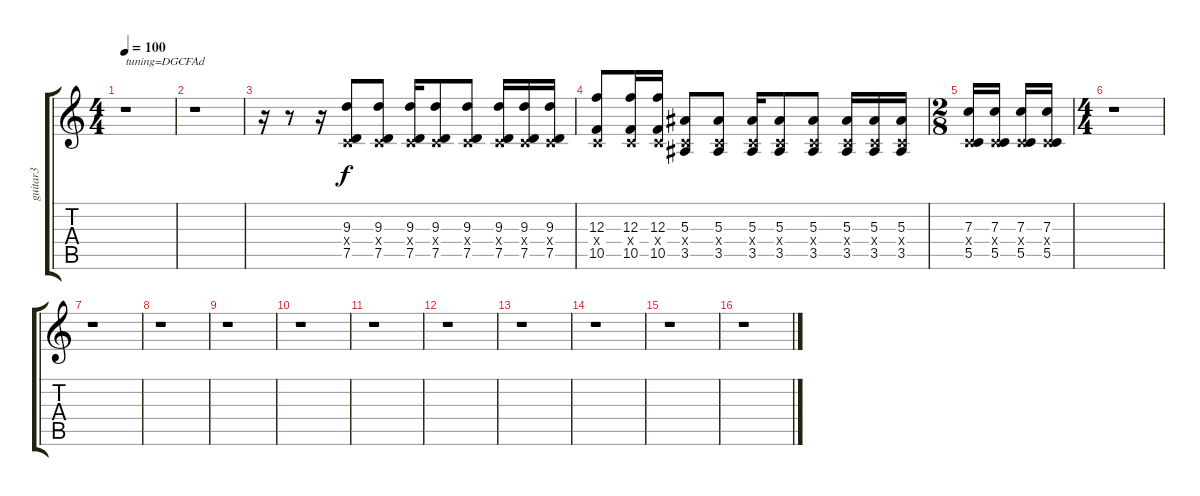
\track ("guitar3" "guitar3") {instrument distortionguitar}
\staff {score tabs}
\tuning (D4 A3 F3 C3 G2 D2) {hide}
\ts (4 4)
\tempo 100
\clef g2
\ks c
r.1{txt "tuning=DGCFAd" dy f instrument distortionguitar} |
r.1 |
r.16 r.8 r.16 (9.3 0.4{x} 7.5).8 (9.3 0.4{x} 7.5).8 (9.3 0.4{x} 7.5).16 (9.3 0.4{x} 7.5).8 (9.3 0.4{x} 7.5).8 (9.3 0.4{x} 7.5).16 (9.3 0.4{x} 7.5).16 (9.3 0.4{x} 7.5).16 |
(12.3 0.4{x} 10.5).8 (12.3 0.4{x} 10.5).16 (12.3 0.4{x} 10.5).16 (5.3 0.4{x} 3.5).8 (5.3 0.4{x} 3.5).8 (5.3 0.4{x} 3.5).16 (5.3 0.4{x} 3.5).8 (5.3 0.4{x} 3.5).8 (5.3 0.4{x} 3.5).16 (5.3 0.4{x} 3.5).16 (5.3 0.4{x} 3.5).16 |
\ts (2 8)
(7.3 0.4{x} 5.5).16 (7.3 0.4{x} 5.5).16 (7.3 0.4{x} 5.5).16 (7.3 0.4{x} 5.5).16 |
\ts (4 4)
r.1 |
r.1 |
r.1 |
r.1 |
r.1 |
r.1 |
r.1 |
r.1 |
r.1 |
r.1 |
r.1
